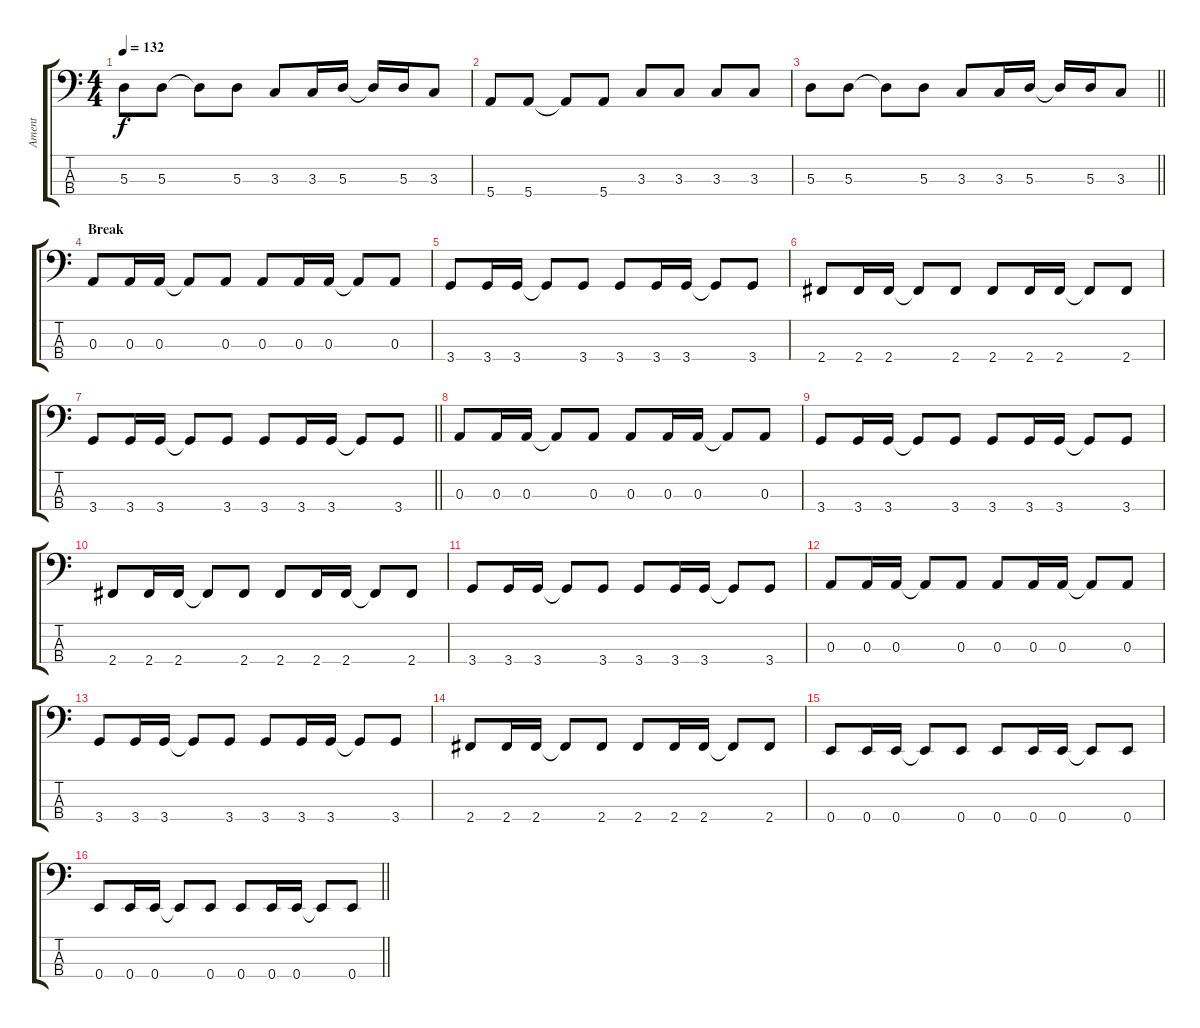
\track ("Ament" "Ament") {instrument electricbassfinger}
\staff {score tabs}
\tuning (G2 D2 A1 E1) {hide}
\ts (4 4)
\tempo 132
\clef f4
\ks c
5.3.8{dy f} 5.3.8 5.3{t}.8 5.3.8 3.3.8 3.3.16 5.3.16 5.3{t}.16 5.3.16 3.3.8 |
5.4.8 5.4.8 5.4{t}.8 5.4.8 3.3.8 3.3.8 3.3.8 3.3.8 |
\barLineRight lightlight
5.3.8 5.3.8 5.3{t}.8 5.3.8 3.3.8 3.3.16 5.3.16 5.3{t}.16 5.3.16 3.3.8 |
\section ("" "Break")
0.3.8 0.3.16 0.3.16 0.3{t}.8 0.3.8 0.3.8 0.3.16 0.3.16 0.3{t}.8 0.3.8 |
3.4.8 3.4.16 3.4.16 3.4{t}.8 3.4.8 3.4.8 3.4.16 3.4.16 3.4{t}.8 3.4.8 |
2.4.8 2.4.16 2.4.16 2.4{t}.8 2.4.8 2.4.8 2.4.16 2.4.16 2.4{t}.8 2.4.8 |
\barLineRight lightlight
3.4.8 3.4.16 3.4.16 3.4{t}.8 3.4.8 3.4.8 3.4.16 3.4.16 3.4{t}.8 3.4.8 |
\section ("" "")
0.3.8 0.3.16 0.3.16 0.3{t}.8 0.3.8 0.3.8 0.3.16 0.3.16 0.3{t}.8 0.3.8 |
3.4.8 3.4.16 3.4.16 3.4{t}.8 3.4.8 3.4.8 3.4.16 3.4.16 3.4{t}.8 3.4.8 |
2.4.8 2.4.16 2.4.16 2.4{t}.8 2.4.8 2.4.8 2.4.16 2.4.16 2.4{t}.8 2.4.8 |
3.4.8 3.4.16 3.4.16 3.4{t}.8 3.4.8 3.4.8 3.4.16 3.4.16 3.4{t}.8 3.4.8 |
0.3.8 0.3.16 0.3.16 0.3{t}.8 0.3.8 0.3.8 0.3.16 0.3.16 0.3{t}.8 0.3.8 |
3.4.8 3.4.16 3.4.16 3.4{t}.8 3.4.8 3.4.8 3.4.16 3.4.16 3.4{t}.8 3.4.8 |
2.4.8 2.4.16 2.4.16 2.4{t}.8 2.4.8 2.4.8 2.4.16 2.4.16 2.4{t}.8 2.4.8 |
0.4.8 0.4.16 0.4.16 0.4{t}.8 0.4.8 0.4.8 0.4.16 0.4.16 0.4{t}.8 0.4.8 |
\barLineRight lightlight
0.4.8 0.4.16 0.4.16 0.4{t}.8 0.4.8 0.4.8 0.4.16 0.4.16 0.4{t}.8 0.4.8
